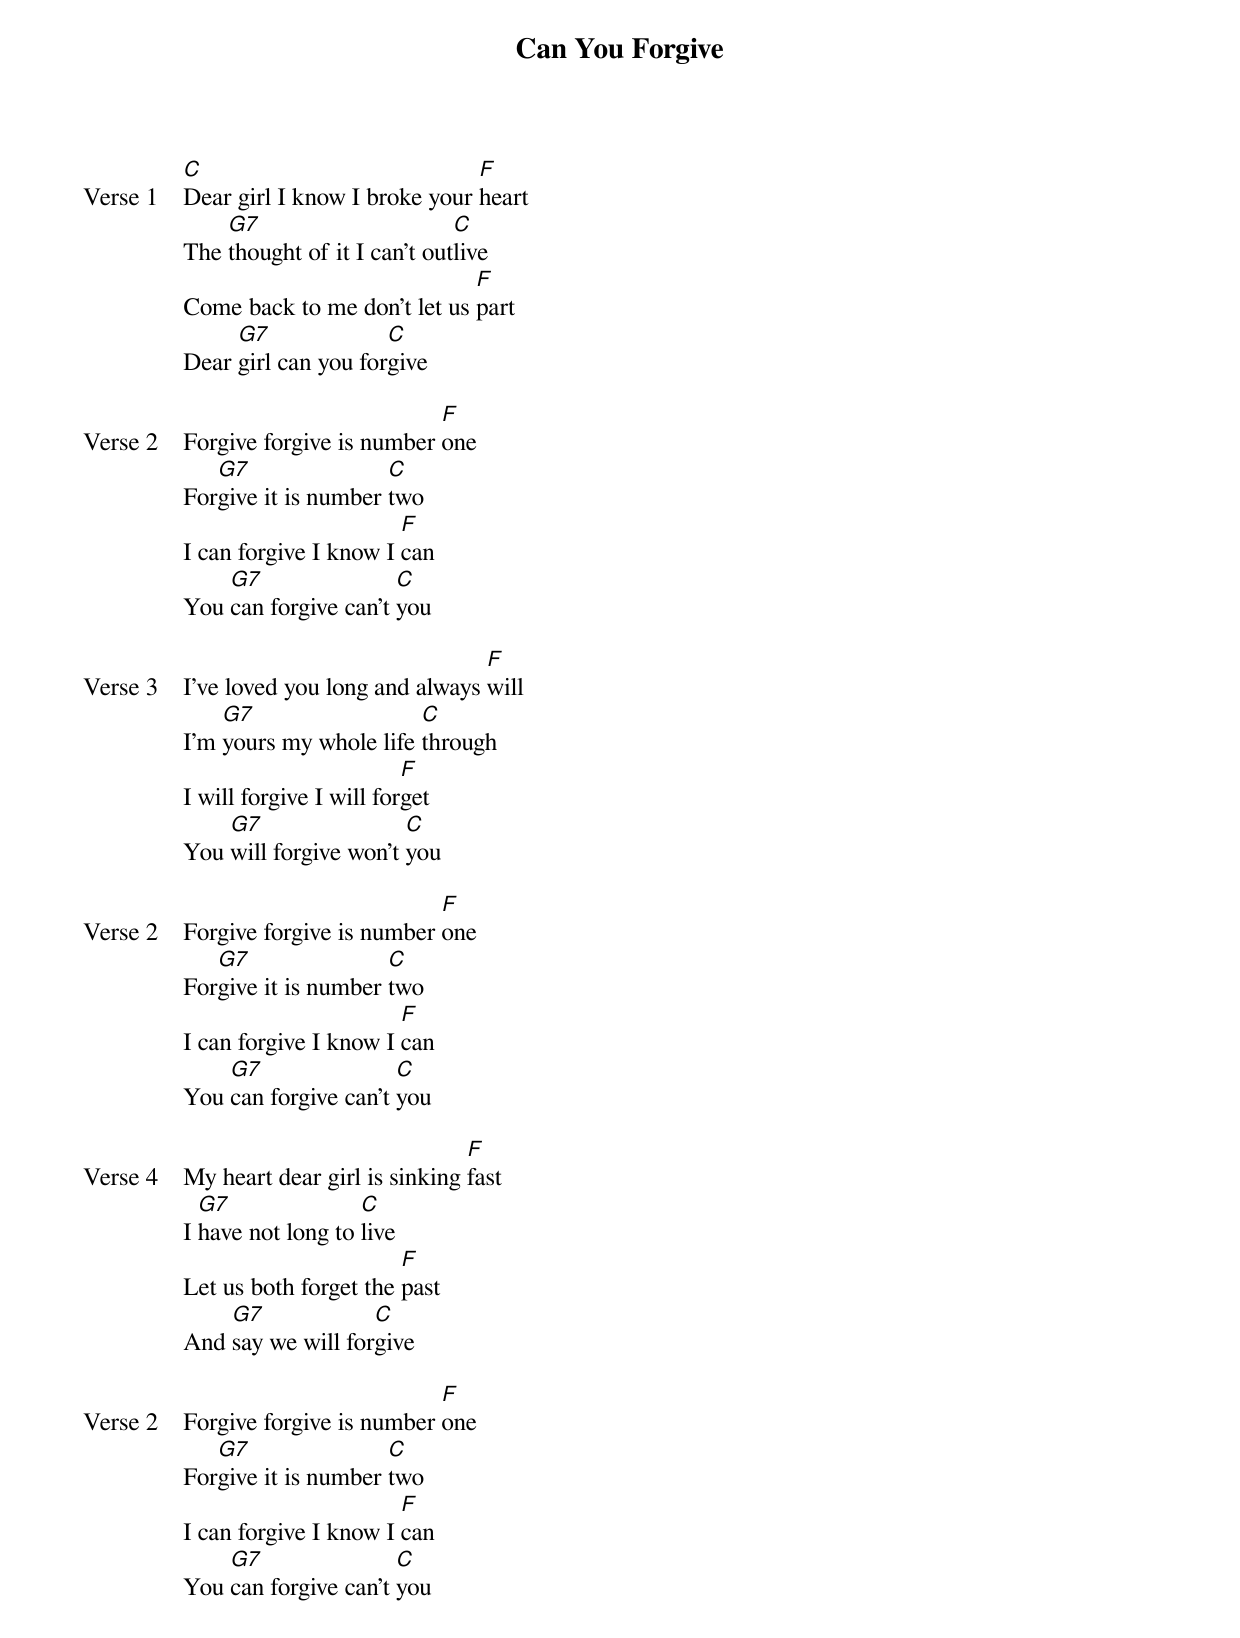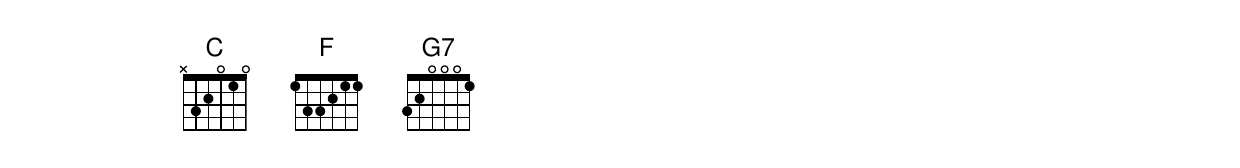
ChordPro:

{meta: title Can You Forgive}
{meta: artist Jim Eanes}
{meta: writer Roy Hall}

{start_of_verse: Verse 1}
[C]Dear girl I know I broke your [F]heart
The [G7]thought of it I can't out[C]live
Come back to me don't let us [F]part
Dear [G7]girl can you for[C]give
{end_of_verse}

{start_of_verse: Verse 2}
Forgive forgive is number [F]one
For[G7]give it is number [C]two
I can forgive I know I [F]can
You [G7]can forgive can't [C]you
{end_of_verse}

{start_of_verse: Verse 3}
I've loved you long and always [F]will
I'm [G7]yours my whole life [C]through
I will forgive I will for[F]get
You [G7]will forgive won't [C]you
{end_of_verse}

{start_of_verse: Verse 2}
Forgive forgive is number [F]one
For[G7]give it is number [C]two
I can forgive I know I [F]can
You [G7]can forgive can't [C]you
{end_of_verse}

{start_of_verse: Verse 4}
My heart dear girl is sinking [F]fast
I [G7]have not long to [C]live
Let us both forget the [F]past
And [G7]say we will for[C]give
{end_of_verse}

{start_of_verse: Verse 2}
Forgive forgive is number [F]one
For[G7]give it is number [C]two
I can forgive I know I [F]can
You [G7]can forgive can't [C]you
{end_of_verse}
